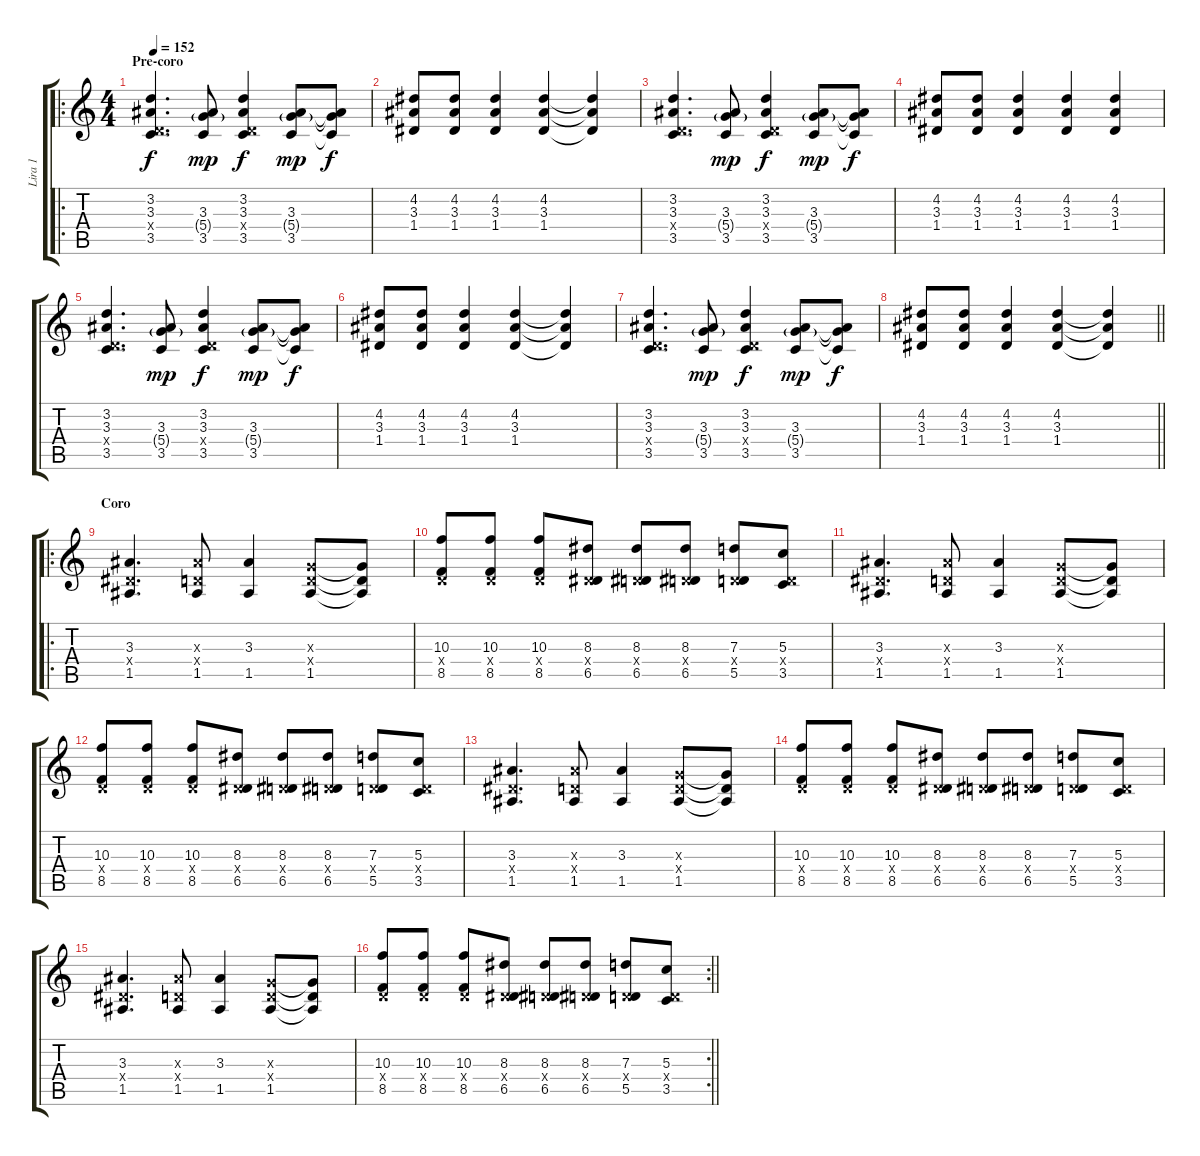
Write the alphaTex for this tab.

\track ("Lira 1" "Lira 1") {instrument distortionguitar}
\staff {score tabs}
\tuning (E4 B3 G3 D3 A2 E2) {hide}
\ro
\ts (4 4)
\section ("" "Pre-coro")
\tempo 152
\clef g2
\ks c
(3.2 3.3 0.4{x} 3.5).4{d dy f instrument distortionguitar} (3.3 5.4{g} 3.5).8{dy mp} (3.2 3.3 0.4{x} 3.5).4{dy f} (3.3 5.4{g} 3.5).8{dy mp} (3.3{t} 5.4{t} 3.5{t}).8{dy f} |
(4.2 3.3 1.4).8 (4.2 3.3 1.4).8 (4.2 3.3 1.4).4 (4.2 3.3 1.4).4 (4.2{t} 3.3{t} 1.4{t}).4 |
(3.2 3.3 0.4{x} 3.5).4{d instrument distortionguitar} (3.3 5.4{g} 3.5).8{dy mp} (3.2 3.3 0.4{x} 3.5).4{dy f} (3.3 5.4{g} 3.5).8{dy mp} (3.3{t} 5.4{t} 3.5{t}).8{dy f} |
(4.2 3.3 1.4).8 (4.2 3.3 1.4).8 (4.2 3.3 1.4).4 (4.2 3.3 1.4).4 (4.2 3.3 1.4).4 |
(3.2 3.3 0.4{x} 3.5).4{d instrument distortionguitar} (3.3 5.4{g} 3.5).8{dy mp} (3.2 3.3 0.4{x} 3.5).4{dy f} (3.3 5.4{g} 3.5).8{dy mp} (3.3{t} 5.4{t} 3.5{t}).8{dy f} |
(4.2 3.3 1.4).8 (4.2 3.3 1.4).8 (4.2 3.3 1.4).4 (4.2 3.3 1.4).4 (4.2{t} 3.3{t} 1.4{t}).4 |
(3.2 3.3 0.4{x} 3.5).4{d instrument distortionguitar} (3.3 5.4{g} 3.5).8{dy mp} (3.2 3.3 0.4{x} 3.5).4{dy f} (3.3 5.4{g} 3.5).8{dy mp} (3.3{t} 5.4{t} 3.5{t}).8{dy f} |
\barLineRight lightlight
(4.2 3.3 1.4).8 (4.2 3.3 1.4).8 (4.2 3.3 1.4).4 (4.2 3.3 1.4).4 (4.2{t} 3.3{t} 1.4{t}).4 |
\ro
\section ("" "Coro")
(3.3 1.4{x} 1.5).4{d} (3.3{x} 0.4{x} 1.5).8 (3.3 1.5).4 (0.3{x} 0.4{x} 1.5).8 (0.3{t} 0.4{t} 1.5{t}).8 |
(10.3 0.4{x} 8.5).8 (10.3 0.4{x} 8.5).8 (10.3 0.4{x} 8.5).8 (8.3 0.4{x} 6.5).8 (8.3 0.4{x} 6.5).8 (8.3 0.4{x} 6.5).8 (7.3 0.4{x} 5.5).8 (5.3 0.4{x} 3.5).8 |
(3.3 1.4{x} 1.5).4{d} (3.3{x} 0.4{x} 1.5).8 (3.3 1.5).4 (0.3{x} 0.4{x} 1.5).8 (0.3{t} 0.4{t} 1.5{t}).8 |
(10.3 0.4{x} 8.5).8 (10.3 0.4{x} 8.5).8 (10.3 0.4{x} 8.5).8 (8.3 0.4{x} 6.5).8 (8.3 0.4{x} 6.5).8 (8.3 0.4{x} 6.5).8 (7.3 0.4{x} 5.5).8 (5.3 0.4{x} 3.5).8 |
(3.3 1.4{x} 1.5).4{d} (3.3{x} 0.4{x} 1.5).8 (3.3 1.5).4 (0.3{x} 0.4{x} 1.5).8 (0.3{t} 0.4{t} 1.5{t}).8 |
(10.3 0.4{x} 8.5).8 (10.3 0.4{x} 8.5).8 (10.3 0.4{x} 8.5).8 (8.3 0.4{x} 6.5).8 (8.3 0.4{x} 6.5).8 (8.3 0.4{x} 6.5).8 (7.3 0.4{x} 5.5).8 (5.3 0.4{x} 3.5).8 |
(3.3 1.4{x} 1.5).4{d} (3.3{x} 0.4{x} 1.5).8 (3.3 1.5).4 (0.3{x} 0.4{x} 1.5).8 (0.3{t} 0.4{t} 1.5{t}).8 |
\rc 2
\barLineRight lightlight
(10.3 0.4{x} 8.5).8 (10.3 0.4{x} 8.5).8 (10.3 0.4{x} 8.5).8 (8.3 0.4{x} 6.5).8 (8.3 0.4{x} 6.5).8 (8.3 0.4{x} 6.5).8 (7.3 0.4{x} 5.5).8 (5.3 0.4{x} 3.5).8
